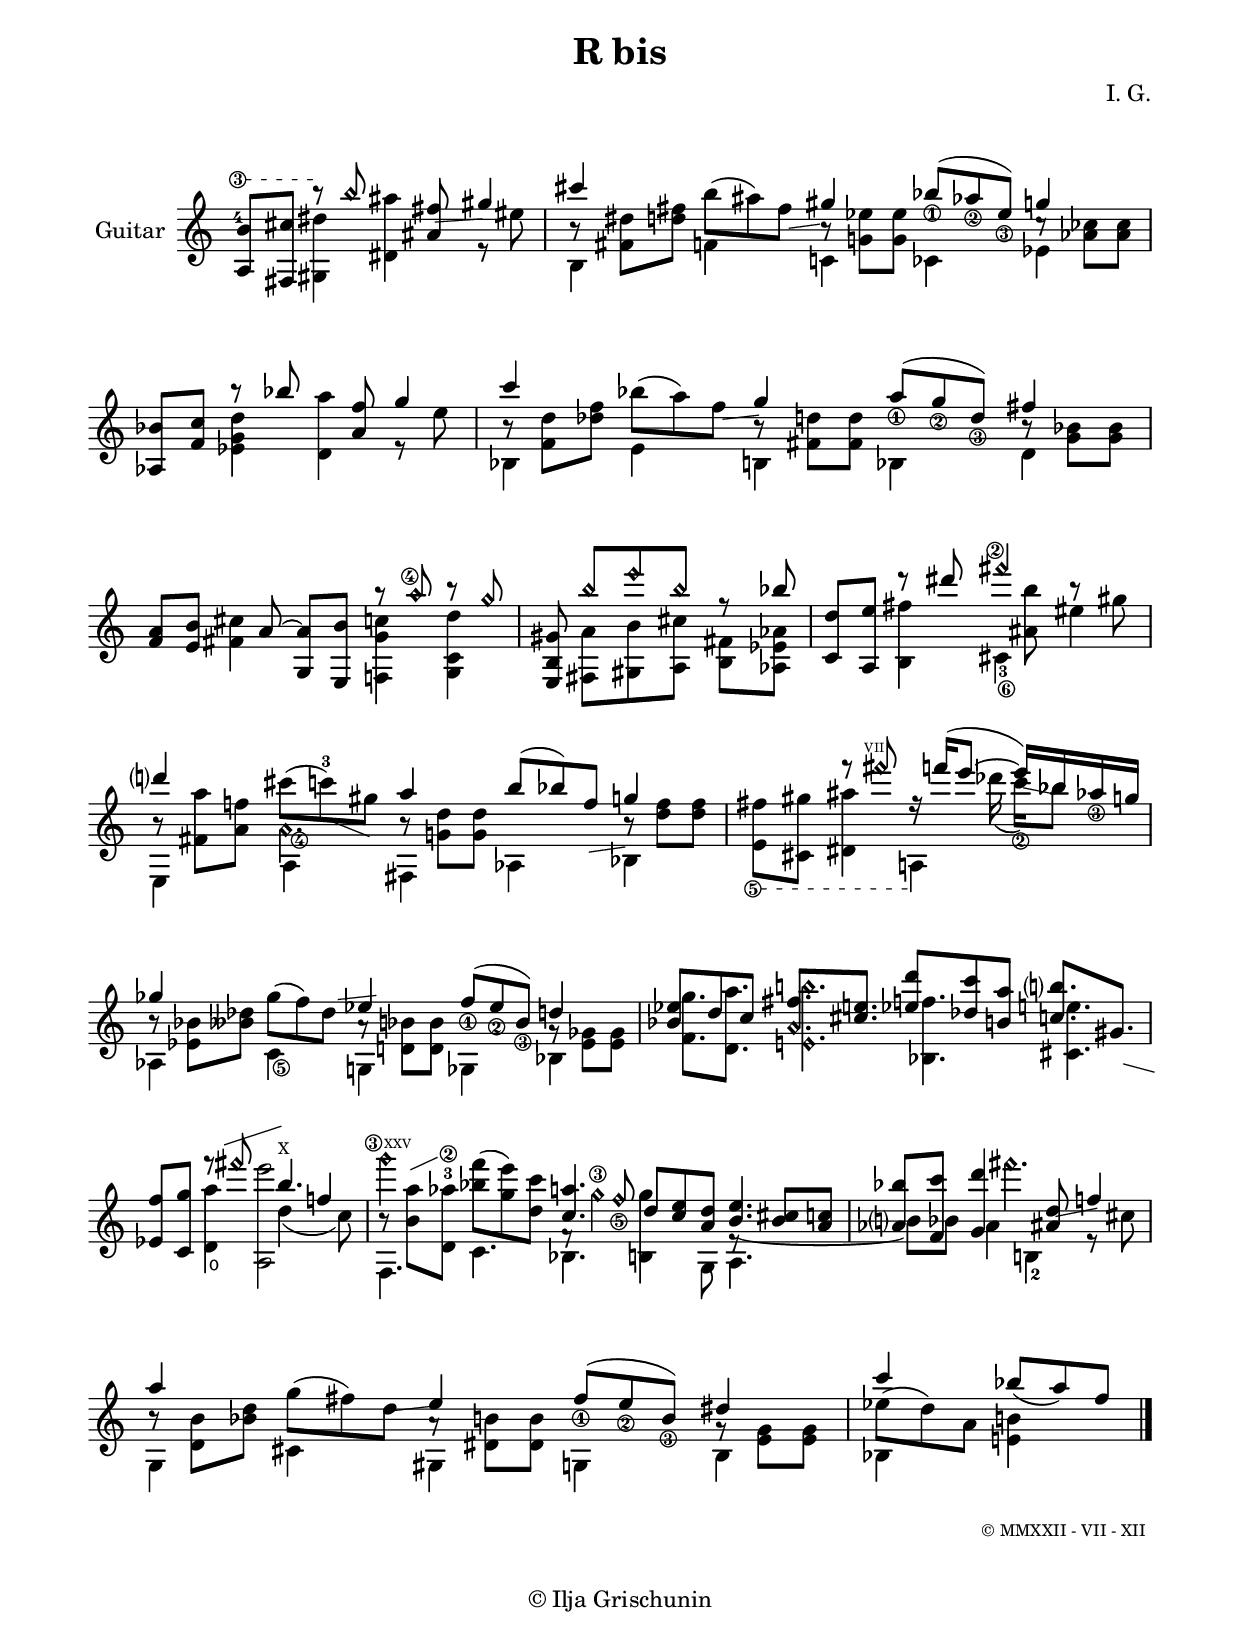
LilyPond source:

\version "2.19.15"

\language "deutsch"

\header {
  title = "R bis"
  composer = "I. G."
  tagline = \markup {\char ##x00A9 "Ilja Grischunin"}
}
%{
\markup {
  \null
  \footnote
  \null
  \concat { "*" \hspace #.3 "Катин аккорд" }
}
%}
\paper {
  %#(set-paper-size "a4")
  top-markup-spacing.basic-distance = 15
  markup-system-spacing.basic-distance = 25
  top-system-spacing.basic-distance = 25
  system-system-spacing.basic-distance = 23
  %score-system-spacing.basic-distance = 28
  last-bottom-spacing.basic-distance = 25

  %two-sided = ##t
  %inner-margin = 25
  %outer-margin = 15
  left-margin = 15
  right-margin = 15

  footnote-padding = 4
  footnote-footer-padding = 7
}

\layout {
  \context {
    \Voice
    \override Glissando.thickness = #1.5
    \override Glissando.gap = #0.1
  }
  \context {
    \Score
    \remove "Bar_number_engraver"
  }
}
%%%%%%%%%%%%%%%%%%%%%%%%%%%%%%%%%%%%%%
\version "2.19.15"

#(define RH rightHandFinger)

xLV = #(define-music-function (parser location further) (number?) #{
  \once \override LaissezVibrerTie.X-extent = #'(0 . 0)
  \once \override LaissezVibrerTie.details.note-head-gap = #(/
                                                             further -2)
  \once \override LaissezVibrerTie.extra-offset = #(cons (/
                                                          further 2) 0)
         #})

stringNumberSpanner =
#(define-music-function (parser location StringNumber) (string?)
   #{
     \override TextSpanner.font-size = #-5
     \override TextSpanner.dash-fraction = #0.3
     \override TextSpanner.dash-period = #1.5
     \override TextSpanner.bound-details.right.arrow = ##t
     \override TextSpanner.arrow-width = #0.2
     \override TextSpanner.arrow-length = #0.7
     \override TextSpanner.bound-details.left.stencil-align-dir-y = #CENTER
     \override TextSpanner.bound-details.left.text = \markup { \circle \number #StringNumber }
   #})

stringNumSpan =
#(define-music-function (parser location StringNumber) (string?)
   #{
     \override TextSpanner.font-size = #-5
     \override TextSpanner.dash-fraction = #0.3
     \override TextSpanner.dash-period = #1.5
     %\override TextSpanner.bound-details.right.arrow = ##t
     %\override TextSpanner.arrow-width = #0.2
     %\override TextSpanner.arrow-length = #0.7
     \override TextSpanner.bound-details.left.stencil-align-dir-y = #CENTER
     \override TextSpanner.bound-details.left.text = \markup { \circle \number #StringNumber }
   #})

spad = \override Fingering #'staff-padding = #'()
sfol = \set fingeringOrientations = #'(left)
sfor = \set fingeringOrientations = #'(right)
sfod = \set fingeringOrientations = #'(down)
sfou = \set fingeringOrientations = #'(up)
ssnol = \set stringNumberOrientations = #'(left)
ssnou = \set stringNumberOrientations = #'(up)
ssnod = \set stringNumberOrientations = #'(down)
ssnor = \set stringNumberOrientations = #'(right)
FO = #(define-music-function (parser location offsetX offsetY)(number? number?)
        #{
          \once \override Voice.Fingering #'extra-offset = #(cons offsetX offsetY)
        #})


\version "2.19.15"

\language "deutsch"

\include "noteHeads.ly"

ritaZwei = \relative c' {
  \time 4/4
  \override Staff.TimeSignature.stencil = ##f
  \override Fingering.staff-padding = #'()
  \override StringNumber.staff-padding = #'()
  %\once \override StringNumber.extra-offset = #'(-.6 . -4.8)
  \once \override Fingering.extra-offset = #'(-.6 . -3.3)
  \stringNumSpan "3"
  \once \override TextSpanner.extra-offset = #'(-.5 . -1.5)
  \once \override TextSpanner.bound-details.right.X = #22.2
  <a h'-4>8
  \startTextSpan
  <fis cis''>
  \stopTextSpan
  <<
    {
      r8 h''\harmonic
      s <ais, fis'>-\markup {
        \postscript #".8 -1.8 moveto 4.5 .3 rlineto stroke"
      } gis'4
    }
    \\
    {
      <gis,, dis''>4 <dis' ais''> r8 eis'
    }
  >>
  \time 15/8
  <<
    {
      \override Fingering.staff-padding = #'()
      \override StringNumber.staff-padding = #'()
      cis'4 s8
      \stemDown
      h( ais) fis-\markup {
        \postscript #"1 -2.4 moveto 3 .4 rlineto stroke"
      }
      \stemUp
      gis4 s8 b_\1( as_\2 es_\3) g4 s8
    }
    \\
    {
      h,8\rest <fis dis'> <d' fis>
      s4. h8\rest <g! es'> <g es'>
      s4. c8\rest <as ces> q
    }
    \\
    {
      \voiceTwo
      h,4 s8 f'4 s8 c!4 s8 ces4 s8 es4 s8
    }
  >>
  \break
  \time 4/4
  <as, b'>8 <f' c'>
  <<
    {
      r8 b' s <a, f'> g'4
    }
    \\
    {
      <es, g d'>4 <d a''> r8 e'
    }
  >>
  \time 15/8
  <<
    {
      \override Fingering.staff-padding = #'()
      \override StringNumber.staff-padding = #'()
      c'4 s8
      \stemDown
      b( a) f-\markup {
        \postscript #"1 -1.7 moveto 3.5 .4 rlineto stroke"
      }
      \stemUp
      g4 s8 a_\1( g_\2 d_\3) fis4 s8
    }
    \\
    {
      h,8\rest <f d'> <des' f>
      s4. h8\rest <fis! d'> <fis d'>
      s4. h8\rest <g b> q
    }
    \\
    {
      \voiceTwo
      b,4 s8 e4 s8 h4 s8 b4 s8 d4 s8
    }
  >>
  \break
  \time 5/4
  <f a>8 <e h'>
  <<
    {
      s8 a~ <g, a'> <e h''>
    }
    \\
    {
      <fis' cis'>4 s
    }
  >>
  <<
    {
      r8
      \once \override StringNumber.extra-offset = #'(-.6 . -2.5)
      a'\harmonic\4
      r8 g\harmonic
    }
    \\
    {
      <f,,! g' c>4 <g c d'>
    }
  >>
  \time 3/4
  <e h' gis'>8
  <<
    {
      h'''8\harmonic e\harmonic h\harmonic
      %\once \override Score.FootnoteItem.annotation-line = ##f
      %\footnote "*" #'(3.8 . 2) \markup { "*" \hspace #.3 "Катин аккорд" }
      r b
    }
    \\
    {
      <fis,, a'>[ <gis h'> <a cis'>] <h fis'> <as es' as>
    }
  >>
  \time 4/4
  <c d'>8 <a e''>
  <<
    {
      r8 dis''
      \once \override StringNumber.extra-offset = #'(-.6 . -2)
      fis4\harmonic\2
    }
    \\
    {
      s4. <ais,, h'>8 eis'4
    }
    \\
    {
      \voiceTwo
      <h, fis''>4
      \once \override Fingering.extra-offset = #'(.2 . .3)
      \once \override StringNumber.extra-offset = #'(.5 . .8)
      cis-3_\6 h''8\rest gis
    }
  >>
  \time 15/8
  <<
    {
      d'?4 s8
      \stemDown
      cis( c-3)-\markup {
        \postscript #"1.3 -2.3 moveto 3.5 -1.4 rlineto stroke"
      } gis
      \stemUp
      a4 s8 h( b) f-\markup {
        \postscript #".5 -5.2 moveto 3.5 .5 rlineto stroke"
      } g4
    }
    \\
    {
      \set harmonicDots = ##t
      h,8\rest <fis a'> <a f'!>
      \once \override StringNumber.extra-offset = #'(1.3 . 3.5)
      a4.\harmonic_\4 h8\rest <g! d'> <g d'>
      s4. h8\rest <d f> q
    }
    \\
    {
      \voiceTwo
      e,,4 s8
      \once \override NoteColumn.force-hshift = #.3
      a4 s8 fis4 s8 as4 s8 b4 s8
    }
  >>
  \time 4/4
  <<
    {
      \override StringNumber.staff-padding = #'()
      s4
      \override TextScript.font-size = -5
      r8
      \once \override TextScript.extra-offset = #'(-1 . -2)
      \once \override Accidental.extra-offset = #'(.4 . 0)
      fis'''\harmonic-"VII"
      %s <ais, fis'> gis'4
      r16 f( e8~ e16) b as_\3 g
    }
    \\
    {
      \override StringNumber.staff-padding = #'()
      s2 s8. des'16( c_\2)-\markup {
        \postscript #".9 6.1 moveto 3 -.6 rlineto stroke"
      } b8 s16
    }
    \\
    {
      \voiceTwo
      \textSpannerDown
      \stringNumSpan "5"
      \once \override TextSpanner.extra-offset = #'(-.5 . 1.6)
      \tag #'Part {
        \once \override TextSpanner.bound-details.right.X = #81
      }
      \tag #'Book {
        \once \override TextSpanner.bound-details.right.X = #79.5
      }
      <e,, fis'>8
      \startTextSpan
      <cis gis''> <dis ais''>4
      a!4
      \stopTextSpan
    }
  >>
  \time 15/8
  <<
    {
      ges''4 s8
      \stemDown
      ges( f) des-\markup {
        \postscript #"1.5 -.3 moveto 3.7 .4 rlineto stroke"
      }
      \stemUp
      es4 s8 f_\1( es_\2 b_\3) d4 s8
    }
    \\
    {
      h8\rest <es, b'> <heses' des> s4.
      a8\rest <d,! b'> <d b'>
      s4. g8\rest <es ges> q
    }
    \\
    {
      \voiceTwo
      as,4 s8
      \once \override StringNumber.extra-offset = #'(.7 . 2.5)
      c4_\5 s8 g!4 s8 ges4 s8 b4 s8
    }
  >>
  \time 12/8
  <<
    {
      \set harmonicDots = ##t
      \once\override Beam.positions = #'(5 . 4.5)
      <b' es>8 d c
      \once \override Dots.extra-offset = #'(-1.3 . 0)
      %\once \override Accidental.extra-offset = #'(1 . 0)
      <a\harmonic fis'>8. <cis e>
      <es d'>8 <des c'> <h a'>
      \once \override Dots.extra-offset = #'(-1.3 . 0)
      <c h'?>8. gis-\markup {
        \postscript #"1.3 -6.5 moveto 3 -.8 rlineto stroke"
      }
    }
    \\
    {
      \once \override NoteColumn.force-hshift = #1.2
      <f g'>8. \dotsUp <d a''>
      \once \override NoteColumn.force-hshift = #1.2
      %\once \override Accidental.extra-offset = #'(.7 . 0)
      <e!\harmonic h''!\harmonic>4. \dotsUp <b f''>
      \once \override NoteColumn.force-hshift = #1.3
      %\once \override Accidental.extra-offset = #'(1 . 0)
      <cis e'>
    }
  >>
  \time 4/4
  <es f'>8 <c g''>
  <<
    {
      \override TextScript.font-size = -3
      r8 fis''\harmonic
      s h,4.-"X"
    }
    \\
    {
      s4. d,4_( c8)
    }
    \\
    {
      s2 f!4
    }
    \\
    {
      \voiceTwo
      \once \override Script.extra-offset = #'(.3 . 1.5)
      \once \override Script.font-size = 0.5
      <d,\open a''>4-\markup {
        \postscript #"1.9 9.9 moveto 5.5 1.8 rlineto stroke"
      } <a e'''>2
    }
  >>
  \time 15/8
  <<
    {
      \stemDown
      \once \override Stem.length = #9
      \once \override StringNumber.extra-offset = #'(-1.2 . -.5)
      \override TextScript.font-size = -5
      \once \override TextScript.extra-offset = #'(.5 . -2.3)
      g'''4\harmonic\3-"XXV" s8 <b, f'>( <g e'>) <d c'>
      \stemUp
      <c a'>4.
      \once\override Beam.positions = #'(5 . 4.5)
      d8 <c e> <a d>
      %\shape #'((.4 . .8) (1 . 0) (1 . 0) (1.2 . .6)) Tie
      <h_~ e>4.
    }
    \\
    {
      h8\rest <h a'> <d, as''-3\2>-\markup {
        \postscript #"-3 7.5 moveto 2.6 1.2 rlineto stroke"
      }
      s4. f8\rest g'4\harmonic\3
    }
    \\
    {
      s2. s4
      \override StringNumber.staff-padding = #'()
      f8\harmonic _\5 s4. e,8\rest <h' cis> <a c>
    }
    \\
    {
      \voiceTwo
      \dotsUp
      f,4. c' b <h g''>4 g8 a4.
    }
  >>
  \time 4/4
  <<
    {
      \voiceFour
      \once \override NoteColumn.force-hshift = #1.5
      h'?8
      \once \override NoteColumn.force-hshift = #1.3
      b
      \once \override NoteColumn.force-hshift = #1.5
      as4
      \once \override Fingering.extra-offset = #'(.3 . 0)
      h,!-2 r8 cis'
    }
    \\
    {
      \voiceOne
      <as b'>8 <f c''> <g d''>4 s8 <ais d>-\markup {
        \postscript #".9 -2.1 moveto 4 .8 rlineto stroke"
      } f'!4
    }
    \\
    {
      \voiceTwo
      \set harmonicDots = ##t
      s4.
      \once \override Stem.length = #9
      fis'4.\harmonic
    }
  >>
  \time 15/8
  <<
    {
      \override Fingering.staff-padding = #'()
      \override StringNumber.staff-padding = #'()
      a,4 s8
      \stemDown
      g( fis) d-\markup {
        \postscript #"1 -1.7 moveto 3.5 .4 rlineto stroke"
      }
      \stemUp
      e4 s8 fis_\1( e_\2 h_\3) dis4 s8 c'4 s8 b_( a) f
    }
    \\
    {
      h,8\rest <d, h'> <b' d>
      s4. a8\rest <dis, h'> q s4. g8\rest <e g> q
      es'^( d) a s4.
    }
    \\
    {
      \voiceTwo
      g,4 s8 cis4 s8 gis4 s8 g4 s8 h4 s8
      b4 s8 <e! h'!>4 s8
    }
  >>

  \bar "|."
  \override Score.RehearsalMark.self-alignment-X = #RIGHT
  \override Score.RehearsalMark.direction = #DOWN
  \override Score.RehearsalMark.extra-offset = #'(0 . -5)
  \mark \markup {\teeny{\char ##x00A9 "MMXXII - VII - XII"}}
}

%\include "footnote.ly"

%%%%%%%%%%%%%%%%%%%%%%%%%%%%%%%%%%%%%%
\score {
  \new Staff \with {
    instrumentName = "Guitar"
  }
  \ritaZwei
}
